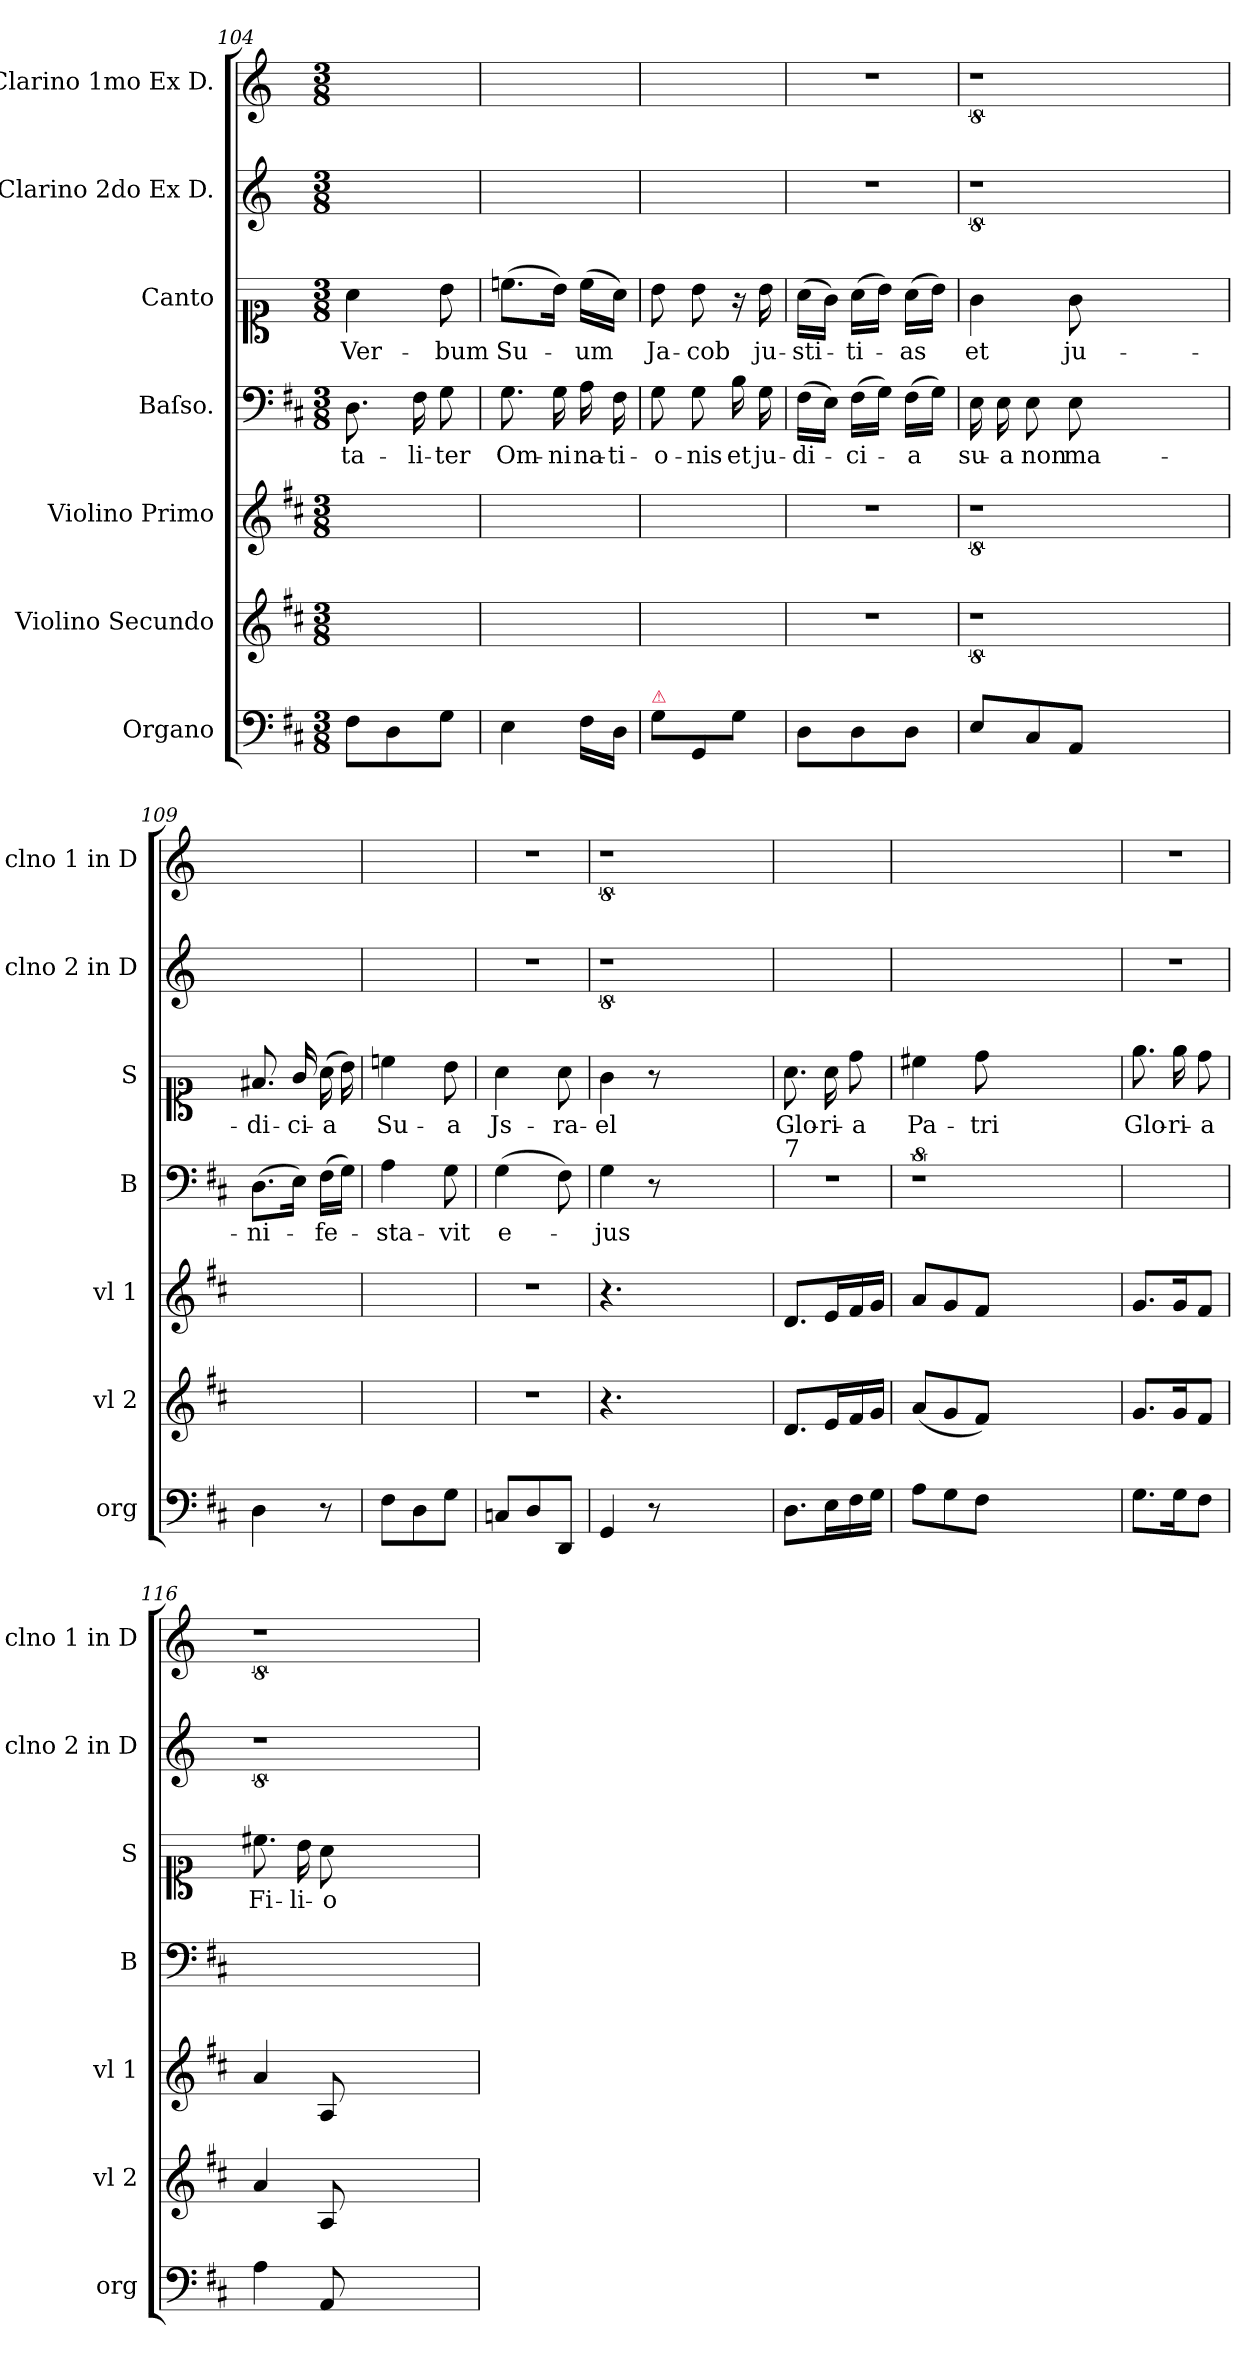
**kern	**kern	**kern	**kern	**text	**kern	**text	**kern	**kern
*part7	*part6	*part5	*part4	*part4	*part3	*part3	*part2	*part1
*staff7	*staff6	*staff5	*staff4	*staff4	*staff3	*staff3	*staff2	*staff1
*I"Organo	*I"Violino Secundo	*I"Violino Primo	*I"Baſso.	*	*I"Canto	*	*I"Clarino 2do Ex D.	*I"Clarino 1mo Ex D.
*I'org	*I'vl 2	*I'vl 1	*I'B	*	*I'S	*	*I'clno 2 in D	*I'clno 1 in D
*clefF4	*clefG2	*clefG2	*clefF4	*	*clefC1	*	*clefG2	*clefG2
*	*	*	*	*	*	*	*ITrd-1c-2	*ITrd-1c-2
*k[f#c#]	*k[f#c#]	*k[f#c#]	*k[f#c#]	*	*	*	*k[f#c#]	*k[f#c#]
*M3/8	*M3/8	*M3/8	*M3/8	*	*M3/8	*	*M3/8	*M3/8
=104	=104	=104	=104	=104	=104	=104	=104	=104
8F#\L	4.ryy	4.ryy	8.D\	ta-	4a\	Ver-	4.ryy	4.ryy
8D\	.	.	.	.	.	.	.	.
.	.	.	16F#\	-li-	.	.	.	.
8G\J	.	.	8G\	-ter	8b\	-bum	.	.
=105	=105	=105	=105	=105	=105	=105	=105	=105
4E\	4.ryy	4.ryy	8.G\	Om-	(8.ccn\L	Su-	4.ryy	4.ryy
.	.	.	16G\	-ni	16b\Jk)	.	.	.
16F#\LL	.	.	16A\	na-	(16cc\LL	-um	.	.
16D\JJ	.	.	16F#\	-ti-	16a\JJ)	.	.	.
=106	=106	=106	=106	=106	=106	=106	=106	=106
!LO:TX:a:color=crimson:t=⚠	!	!	!	!	!	!	!	!
8G\L	4.ryy	4.ryy	8G\	-o-	8b\	Ja-	4.ryy	4.ryy
8GG/	.	.	8G\	-nis	8b\	-cob	.	.
8G\J	.	.	16B\	et	16r	.	.	.
.	.	.	16G\	ju-	16b\	ju-	.	.
=107	=107	=107	=107	=107	=107	=107	=107	=107
8D\L	4.r	4.r	(16F#\LL	-di-	(16a\LL	-sti-	4.r	4.r
.	.	.	16E\JJ)	.	16g\JJ)	.	.	.
8D\	.	.	(16F#\LL	-ci-	(16a\LL	-ti-	.	.
.	.	.	16G\JJ)	.	16b\JJ)	.	.	.
8D\J	.	.	(16F#\LL	-a	(16a\LL	-as	.	.
.	.	.	16G\JJ)	.	16b\JJ)	.	.	.
=108	=108	=108	=108	=108	=108	=108	=108	=108
8E/L	8%9r	8%9r	16E\	su-	4g\	et	8%9r	8%9r
.	.	.	16E\	-a	.	.	.	.
8C#/	.	.	8E\	non	.	.	.	.
8AA/J	.	.	8E\	ma-	8g\	ju-	.	.
2.ryy	.	.	2.ryy	.	2.ryy	.	.	.
=109	=109	=109	=109	=109	=109	=109	=109	=109
4D\	4.ryy	4.ryy	(8.D\L	-ni-	8.f#/	-di-	4.ryy	4.ryy
.	.	.	16E\Jk)	.	16g/	-ci-	.	.
8r	.	.	(16F#\LL	-fe-	(16a\	-a	.	.
.	.	.	16G\JJ)	.	16b\)	.	.	.
=110	=110	=110	=110	=110	=110	=110	=110	=110
8F#\L	4.ryy	4.ryy	4A\	-sta-	4ccn\	Su-	4.ryy	4.ryy
8D\	.	.	.	.	.	.	.	.
8G\J	.	.	8G\	-vit	8b\	-a	.	.
=111	=111	=111	=111	=111	=111	=111	=111	=111
8Cn/L	4.r	4.r	(4G\	e-	4a\	Js-	4.r	4.r
8D/	.	.	.	.	.	.	.	.
8DD/J	.	.	8F#\)	.	8a\	-ra-	.	.
=112	=112	=112	=112	=112	=112	=112	=112	=112
4GG/	4.r	4.r	4G\	-jus	4g\	-el	8%9r	8%9r
8r	.	.	8r	.	8r	.	.	.
2.ryy	2.ryy	2.ryy	2.ryy	.	2.ryy	.	.	.
=113	=113	=113	=113	=113	=113	=113	=113	=113
!	!	!	!LO:TX:a:t=7	!	!	!	!	!
8.D\L	8.d/L	8.d/L	4.r	.	8.a\	Glo-	4.ryy	4.ryy
16E\L	16e/L	16e/L	.	.	16a\	-ri-	.	.
16F#\	16f#/	16f#/	.	.	8dd\	-a	.	.
16G\JJ	16g/JJ	16g/JJ	.	.	.	.	.	.
=114	=114	=114	=114	=114	=114	=114	=114	=114
8A\L	(8a/L	8a/L	8%9r	.	4cc#X\	Pa-	1ryy	1ryy
8G\	8g/	8g/	.	.	.	.	.	.
8F#\J	8f#/J)	8f#/J	.	.	8dd\	-tri	.	.
2.ryy	2.ryy	2.ryy	.	.	2.ryy	.	.	.
.	.	.	.	.	.	.	8ryy	8ryy
=115	=115	=115	=115	=115	=115	=115	=115	=115
8.G\L	8.g/L	8.g/L	4.ryy	.	8.ee\	Glo-	4.r	4.r
16G\K	16g/K	16g/K	.	.	16ee\	-ri-	.	.
8F#\J	8f#/J	8f#/J	.	.	8dd\	-a	.	.
=116	=116	=116	=116	=116	=116	=116	=116	=116
4A\	4a/	4a/	1ryy	.	8.cc#\	Fi-	8%9r	8%9r
.	.	.	.	.	16b\	-li-	.	.
8AA/	8A/	8A/	.	.	8a\	-o	.	.
2.ryy	2.ryy	2.ryy	.	.	2.ryy	.	.	.
.	.	.	8ryy	.	.	.	.	.
=	=	=	=	=	=	=	=	=
*-	*-	*-	*-	*-	*-	*-	*-	*-
